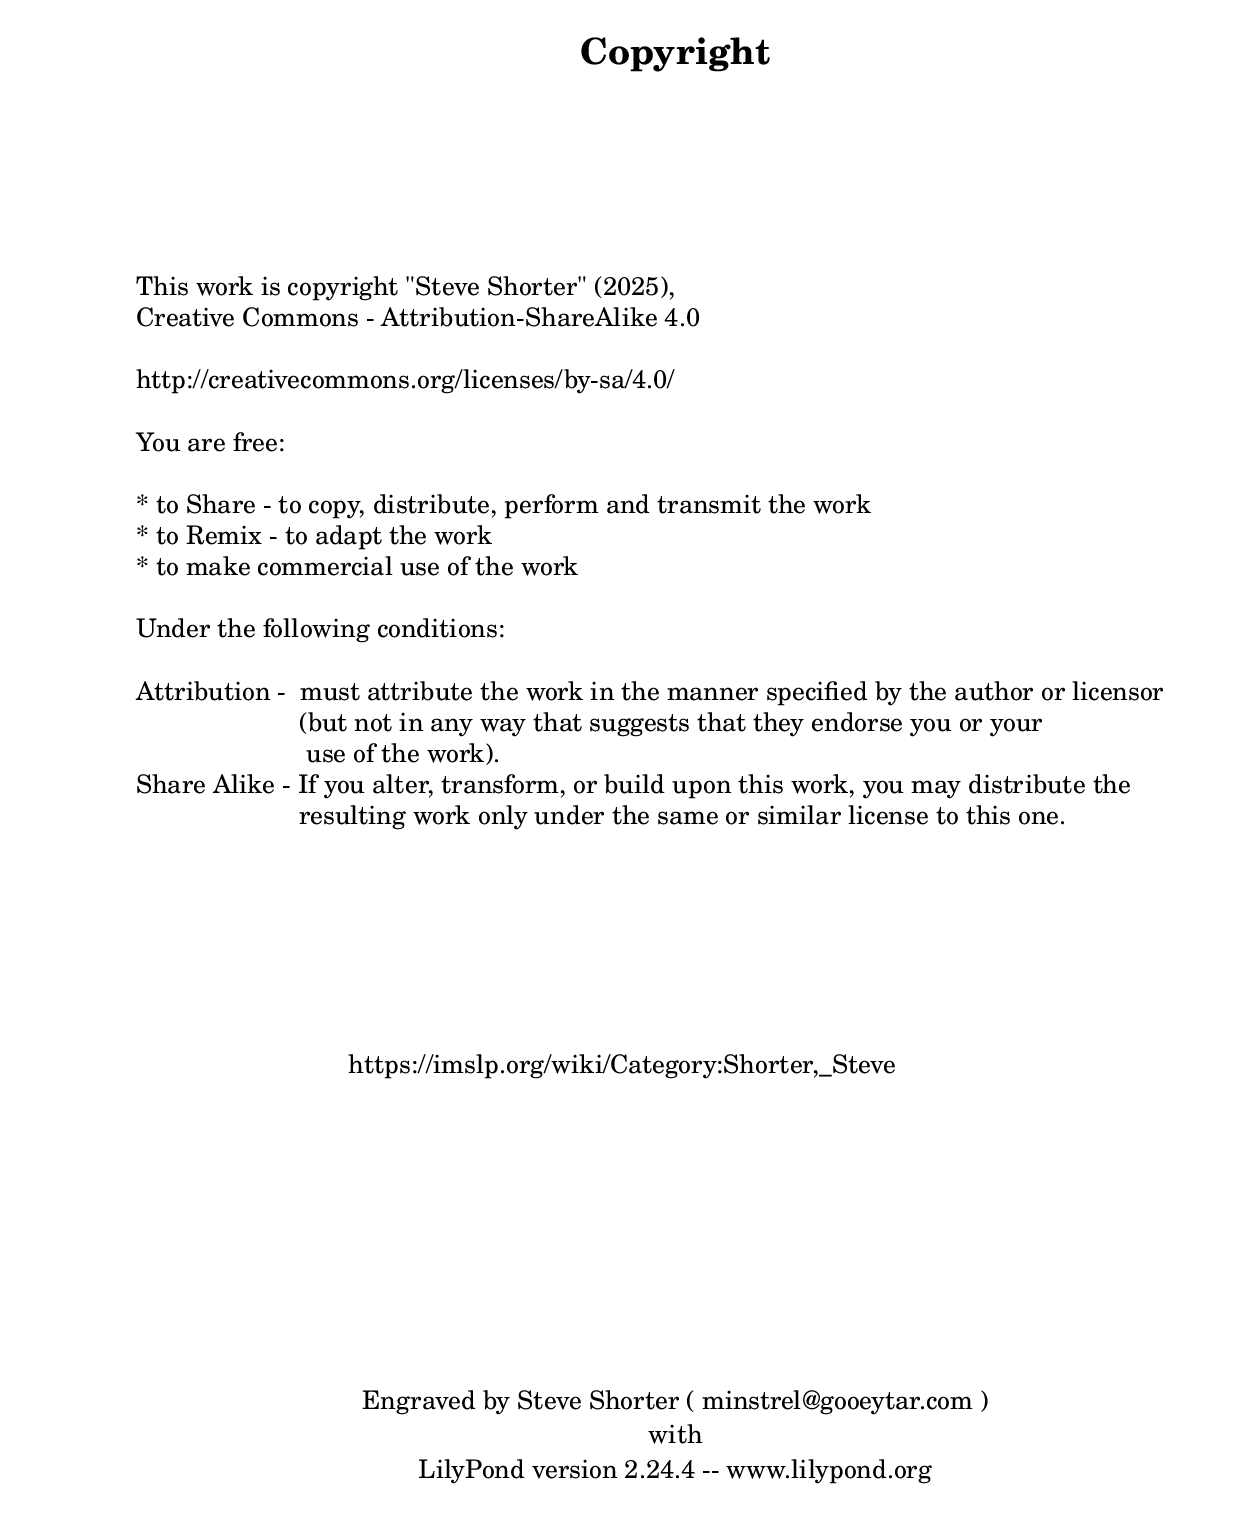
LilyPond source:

\version "2.24.4"

\bookpart {

 \paper {
  print-page-number = ##t
  #(set-paper-size "arch a")
 }

 \header { title = \markup \center-column {
			"     "
			"     "
                      "Copyright"
                      } 
               } 

    \tocItem \markup { Copyright }

    \markup { \column { 
	" "
	" "
	" "
	\fontsize #1 {
	" "
	" "
	" "
	" "
	"          This work is copyright \"Steve Shorter\" (2025),"
        "          Creative Commons - Attribution-ShareAlike 4.0 "
	" "
	"          http://creativecommons.org/licenses/by-sa/4.0/"
	" "
	"          You are free:"
	" "
	"          * to Share - to copy, distribute, perform and transmit the work"
	"          * to Remix - to adapt the work"
	"          * to make commercial use of the work"
	" "
	"          Under the following conditions:"
	" "
	"          Attribution -  must attribute the work in the manner specified by the author or licensor"
        "                                 (but not in any way that suggests that they endorse you or your"
        "                                  use of the work)."
	"          Share Alike - If you alter, transform, or build upon this work, you may distribute the"
        "                                 resulting work only under the same or similar license to this one."
	" "
	" "
	" "
	" "
	" "
	" "
	" "
	"                                        https://imslp.org/wiki/Category:Shorter,_Steve  "
	" "
	" "
	" "
	" "
	" "
	" "
	" "
	" "
	" "
	" "
	}
       }
    }
    \markup { \fill-line { \fontsize #1 "Engraved by Steve Shorter ( minstrel@gooeytar.com )" } }
    \markup { \fill-line { \fontsize #1 " " } }
    \markup { \fill-line { \fontsize #1 "with" } }
    \markup { \fill-line { \fontsize #1 " " } }
    \markup { \fill-line { \fontsize #1 "LilyPond version 2.24.4 -- www.lilypond.org" } }

}
